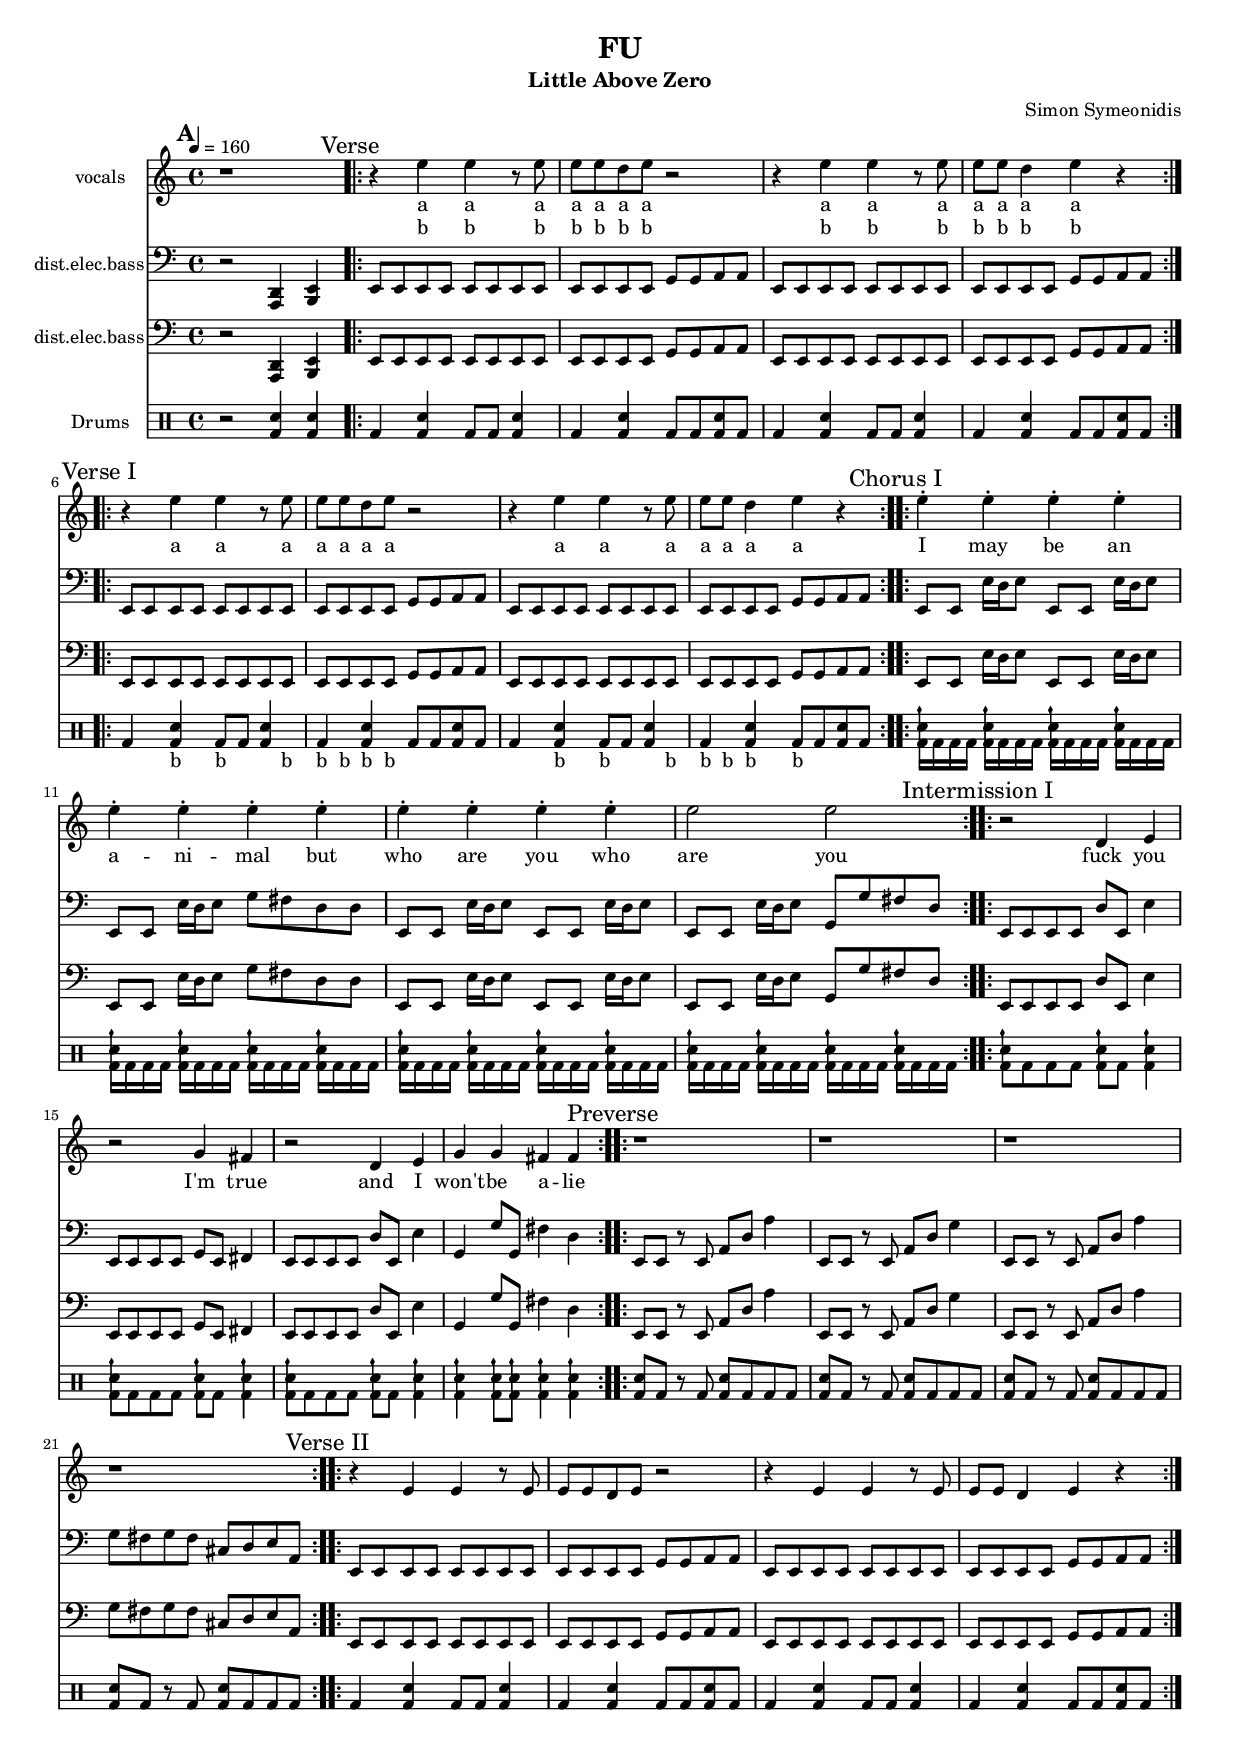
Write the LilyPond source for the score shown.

\include "articulate.ly"
\version "2.18.2"
#(set-global-staff-size 16)

\header {
  title = "FU"
  subtitle = "Little Above Zero"
  composer = "Simon Symeonidis"
}

bass_verse_common = \repeat volta 2 {
  e8 e e e  e e e e |
  e  e e e  g g a a |
  e8 e e e  e e e e |
  e  e e e  g g a a |
}

bass_chorus = \repeat volta 4 {
  e8 e  e'16 d e8  e,8 e  e'16 d e8 |
  e,8 e  e'16 d e8  g fis d d |
  e,8 e  e'16 d e8  e,8 e  e'16 d e8 |
  e,8 e  e'16 d e8  g, g' fis d |
}

bass_intermission = \repeat volta 4 {
  e,8 e e e  d' e, e'4  |
  e,8 e e e  g e fis4  |
  e8 e e e  d' e, e'4  |
  g,4 g'8 g, fis'4 d |
}

bass_preverse = \repeat volta 4 {
  e,8 e r e a d a'4 |
  e,8 e r e a d g4 |
  e,8 e r e a d a'4 |
  g8 fis g fis cis d e a, |

}

vocals_verse = \repeat volta 2 {
  r4 e4 e r8 e |
  e8 e d8 e r2 |
  r4 e4 e r8 e |
  e8 e d4 e r4 |
}

vocals_chorus = \repeat volta 4 {
  \repeat unfold 3 { e4\staccato e\staccato e\staccato e\staccato | }
  e2 e2 |
}

vocals_intermission = \repeat volta 4 {
  r2 d,4 e |
  r2 g4 fis |
  r2 d4 e |
  g4 g fis fis |
}

vocals_preverse = \repeat volta 4 { \repeat unfold 4 { r1 | } }

music = {
  <<
 \new Staff \with {
    instrumentName = #"vocals"
    midiInstrument = #"choir aahs"
  }{
    \clef treble
    \time 4/4
    \tempo 4 = 160

    \relative c'' {
      \mark \default
      r1 |

      \vocals_verse
      \vocals_verse
      \vocals_chorus
      \vocals_intermission
      \vocals_preverse
      \vocals_verse
    }

  } \addlyrics {
      %% verse
    <<
      { a a a a a a a a a a a a a a }
      \new Lyrics { b b b b b b b b b b b b b b }
    >>

    <<
      { a a a a a a a a a a a a a a }
      \new Lyrics { b b b b b b b b b b b b b b }
    >>

      %% chorus
      I may be an
      a -- ni -- mal but
      who are you who
      are you

      %% intermission
      fuck you
      I'm true
      and I
      won't -- be a -- lie
  }

  \new Staff \with {
    instrumentName = #"dist.elec.bass"
    midiInstrument = #"overdriven guitar"
  }{
    \clef bass
    \time 4/4
    \tempo 4 = 160

    \relative c,, {
      \mark \default
      r2 <d' a>4 <e b>4 |

      \mark "Verse"
      \bass_verse_common

      \mark "Verse I"
      \bass_verse_common

      \mark "Chorus I"
      \bass_chorus

      \mark "Intermission I"
      \bass_intermission

      \mark "Preverse"
      \bass_preverse

      \mark "Verse II"
      \relative c, {
        \bass_verse_common
      }

    }
  }

  \new Staff \with {
    instrumentName = #"dist.elec.bass"
    midiInstrument = #"overdriven guitar"
  }{
    \clef bass
    \time 4/4
    \tempo 4 = 160

    \relative c,, {
      r2 <d' a>4 <e b>4 |

      \bass_verse_common
      \bass_verse_common

      \bass_chorus
      \bass_intermission
      \bass_preverse

      \relative c, {
        \bass_verse_common
      }
    }
  }


  \new DrumStaff \with {
    instrumentName = #"Drums"
  }
  {
    \drummode {
      \time 4/4

      r2 <bd sn>4 <bd sn>4 |

      %% verse
      \repeat volta 2 {
        bd4 <bd sn> bd8 bd <sn bd>4 |
        bd4 <bd sn> bd8 bd <sn bd> bd |
        bd4 <bd sn> bd8 bd <sn bd>4 |
        bd4 <bd sn> bd8 bd <sn bd> bd |
      }

      \repeat volta 2 {
        bd4 <bd sn> bd8 bd <sn bd>4 |
        bd4 <bd sn> bd8 bd <sn bd> bd |
        bd4 <bd sn> bd8 bd <sn bd>4 |
        bd4 <bd sn> bd8 bd <sn bd> bd |
      }

      \repeat volta 4 {
        \repeat unfold 4 { <cymch sn bd>16 bd bd bd } |
        \repeat unfold 4 { <cymch sn bd>16 bd bd bd } |
        \repeat unfold 4 { <cymch sn bd>16 bd bd bd } |
        \repeat unfold 4 { <cymch sn bd>16 bd bd bd } |
      }

      \repeat volta 4 {
        <bd sn cymch>8 bd bd bd <bd sn cymch> bd <bd sn cymch>4 |
        <bd sn cymch>8 bd bd bd <bd sn cymch> bd <bd sn cymch>4 |
        <bd sn cymch>8 bd bd bd <bd sn cymch> bd <bd sn cymch>4 |
        <bd sn cymch>4 <bd sn cymch>8 <bd sn cymch> <bd sn cymch>4 <bd sn cymch>4 |
      }

      %% preverse
      \repeat  volta 4 {
        <bd sn>8 bd r bd <bd sn> bd bd bd |
        <bd sn>8 bd r bd <bd sn> bd bd bd |
        <bd sn>8 bd r bd <bd sn> bd bd bd |
        <bd sn>8 bd r bd <bd sn> bd bd bd |
      }

      %% verse
      \repeat volta 2 {
        bd4 <bd sn> bd8 bd <sn bd>4 |
        bd4 <bd sn> bd8 bd <sn bd> bd |
        bd4 <bd sn> bd8 bd <sn bd>4 |
        bd4 <bd sn> bd8 bd <sn bd> bd |
      }
    }
  }

  >>
}

\score {
  \music
  \layout { }
}

\score {
  \unfoldRepeats { \music }
  \midi { }
}